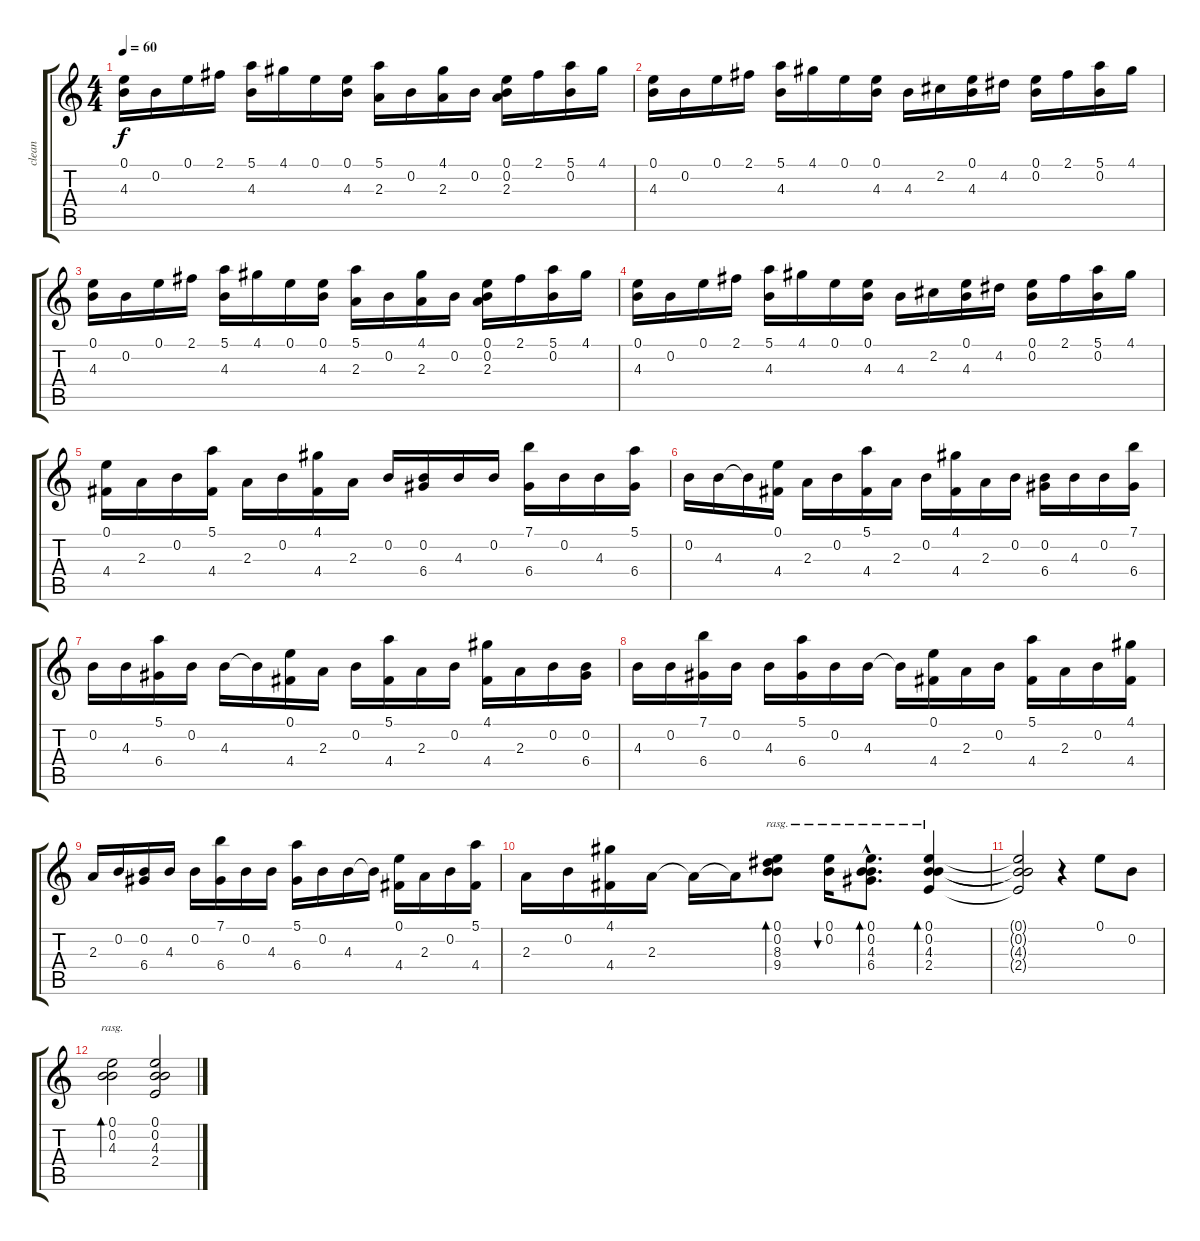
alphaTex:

\track ("clean" "clean") {instrument electricguitarclean}
\staff {score tabs}
\tuning (E4 B3 G3 D3 A2 E2) {hide}
\ts (4 4)
\tempo 60
\clef g2
\ks c
(0.1 4.3).16{dy f balance 12} 0.2.16 0.1.16 2.1.16 (5.1 4.3).16{balance 16} 4.1.16 0.1.16 (0.1 4.3).16 (5.1 2.3).16{balance 12} 0.2.16 (4.1 2.3).16 0.2.16 (0.1 0.2 2.3).16{balance 8} 2.1.16 (5.1 0.2).16 4.1.16 |
(0.1 4.3).16{balance 4} 0.2.16 0.1.16 2.1.16 (5.1 4.3).16{balance 0} 4.1.16 0.1.16 (0.1 4.3).16 4.3.16{balance 4} 2.2.16 (0.1 4.3).16 4.2.16 (0.1 0.2).16{balance 8} 2.1.16 (5.1 0.2).16 4.1.16 |
(0.1 4.3).16{balance 12} 0.2.16 0.1.16 2.1.16 (5.1 4.3).16{balance 16} 4.1.16 0.1.16 (0.1 4.3).16 (5.1 2.3).16{balance 12} 0.2.16 (4.1 2.3).16 0.2.16 (0.1 0.2 2.3).16{balance 8} 2.1.16 (5.1 0.2).16 4.1.16 |
(0.1 4.3).16{balance 4} 0.2.16 0.1.16 2.1.16 (5.1 4.3).16{balance 0} 4.1.16 0.1.16 (0.1 4.3).16 4.3.16{balance 4} 2.2.16 (0.1 4.3).16 4.2.16 (0.1 0.2).16{balance 8} 2.1.16 (5.1 0.2).16 4.1.16 |
(0.1 4.4).16{balance 12} 2.3.16 0.2.16 (5.1 4.4).16 2.3.16{balance 16} 0.2.16 (4.1 4.4).16 2.3.16 0.2.16{balance 12} (0.2 6.4).16 4.3.16 0.2.16 (7.1 6.4).16{balance 8} 0.2.16 4.3.16 (5.1 6.4).16 |
0.2.16{balance 4} 4.3.16 4.3{t}.16 (0.1 4.4).16 2.3.16{balance 0} 0.2.16 (5.1 4.4).16 2.3.16 0.2.16{balance 4} (4.1 4.4).16 2.3.16 0.2.16 (0.2 6.4).16{balance 8} 4.3.16 0.2.16 (7.1 6.4).16 |
0.2.16{volume 5 balance 12} 4.3.16 (5.1 6.4).16 0.2.16 4.3.16{balance 16} 4.3{t}.16 (0.1 4.4).16 2.3.16 0.2.16{balance 12} (5.1 4.4).16 2.3.16 0.2.16 (4.1 4.4).16{balance 8} 2.3.16 0.2.16 (0.2 6.4).16 |
4.3.16{volume 3 balance 4} 0.2.16 (7.1 6.4).16 0.2.16 4.3.16{balance 0} (5.1 6.4).16 0.2.16 4.3.16 4.3{t}.16{balance 4} (0.1 4.4).16 2.3.16 0.2.16 (5.1 4.4).16{balance 8} 2.3.16 0.2.16 (4.1 4.4).16 |
2.3.16{volume 2 balance 12} 0.2.16 (0.2 6.4).16 4.3.16 0.2.16{balance 16} (7.1 6.4).16 0.2.16 4.3.16 (5.1 6.4).16{balance 12} 0.2.16 4.3.16 4.3{t}.16 (0.1 4.4).16{balance 8} 2.3.16 0.2.16 (5.1 4.4).16 |
2.3.16 0.2.16 (4.1 4.4).16 2.3.16 2.3{t}.16 2.3{t}.16 (0.1 0.2 8.3 9.4).8{bd 120 rasg ii} (0.1 0.2).16{bu 120 rasg ii} (0.1{hac} 0.2{hac} 4.3{hac} 6.4{hac}).8{d bd 120 rasg ii} (0.1 0.2 4.3 2.4).4{bd 120 rasg ii} |
(0.1{t} 0.2{t} 4.3{t} 2.4{t}).2 r.4 0.1.8 0.2.8 |
(0.1 0.2 4.3).2{bd 240 rasg ii} (0.1 0.2 4.3 2.4).2
